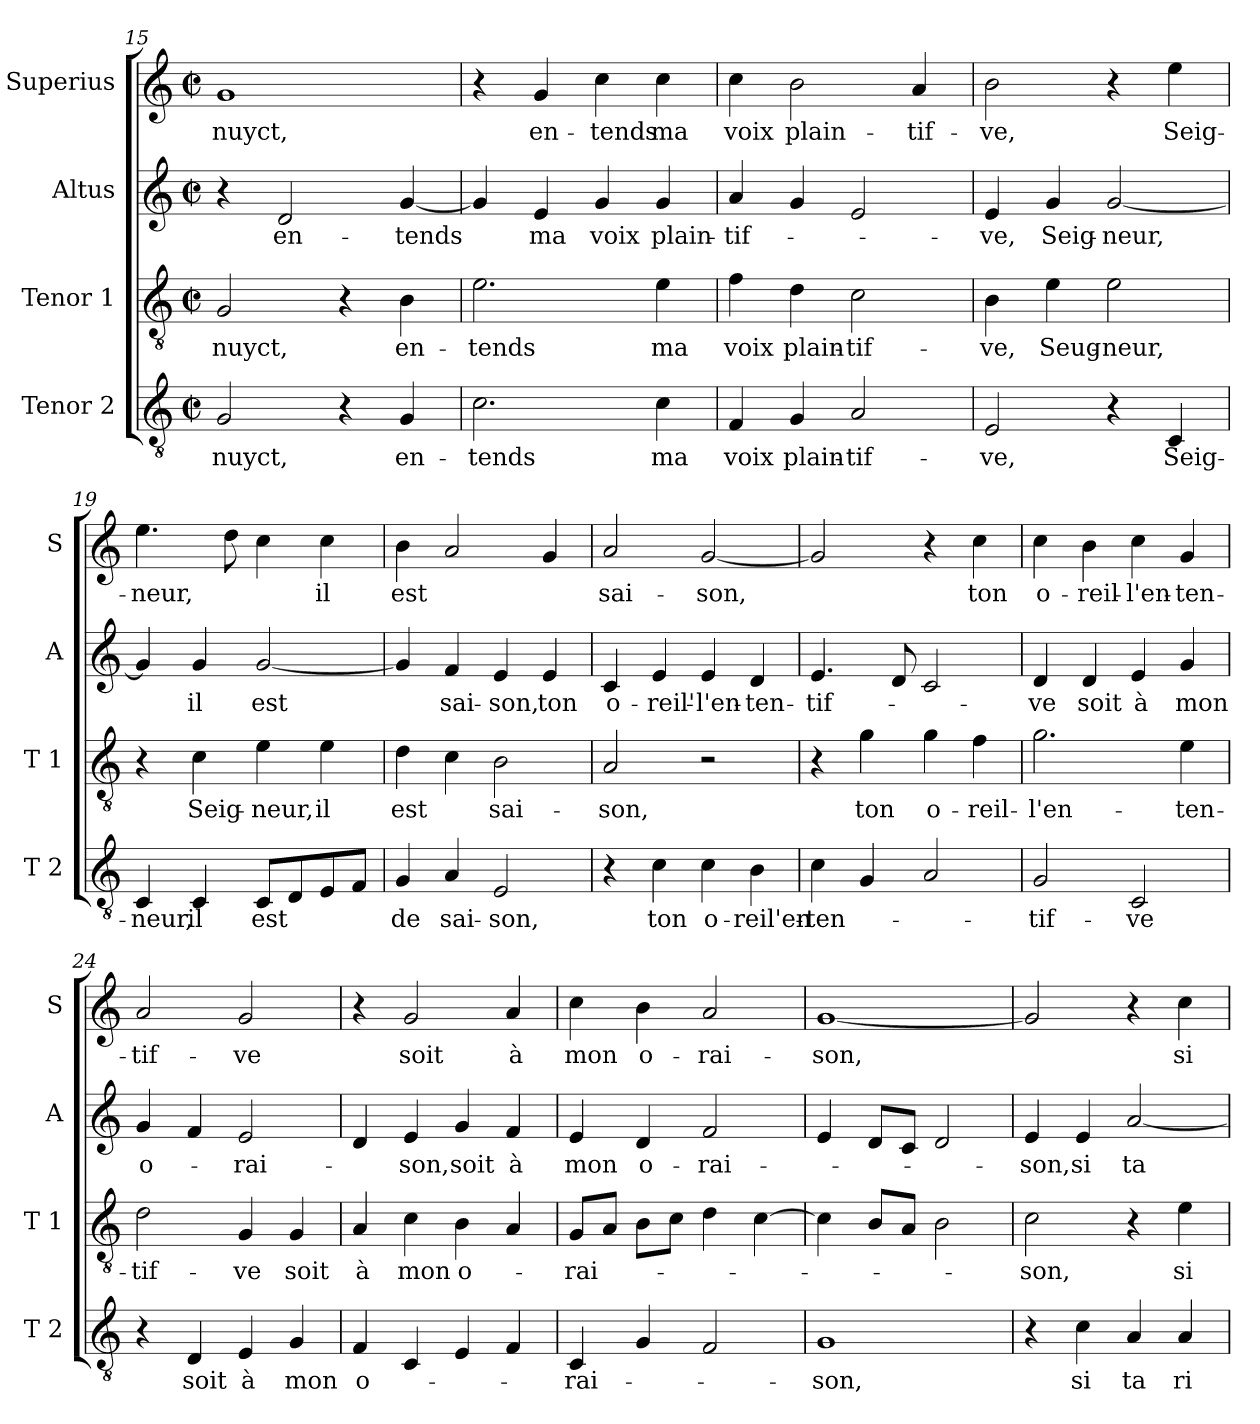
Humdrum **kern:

**kern	**text	**kern	**text	**kern	**text	**kern	**text
*part4	*part4	*part3	*part3	*part2	*part2	*part1	*part1
*staff4	*staff4	*staff3	*staff3	*staff2	*staff2	*staff1	*staff1
*I"Tenor 2	*	*I"Tenor 1	*	*I"Altus	*	*I"Superius	*
*I'T 2	*	*I'T 1	*	*I'A	*	*I'S	*
*clefGv2	*	*clefGv2	*	*clefG2	*	*clefG2	*
*k[]	*	*k[]	*	*k[]	*	*k[]	*
*C:	*	*C:	*	*C:	*	*C:	*
*M2/2	*	*M2/2	*	*M2/2	*	*M2/2	*
*met(c|)	*	*met(c|)	*	*met(c|)	*	*met(c|)	*
=15	=15	=15	=15	=15	=15	=15	=15
2G/	nuyct,	2G/	nuyct,	4r	.	1g	nuyct,
.	.	.	.	2d/	en-	.	.
4r	.	4r	.	.	.	.	.
4G/	en-	4B\	en-	[4g/	-tends	.	.
=16	=16	=16	=16	=16	=16	=16	=16
2.c\	-tends	2.e\	-tends	4g/]	.	4r	.
.	.	.	.	4e/	ma	4g/	en-
.	.	.	.	4g/	voix	4cc\	-tends
4c\	ma	4e\	ma	4g/	plain-	4cc\	ma
=17	=17	=17	=17	=17	=17	=17	=17
4F/	voix	4f\	voix	4a/	-tif-	4cc\	voix
4G/	plain-	4d\	plain-	4g/	.	2b\	plain-
2A/	-tif-	2c\	-tif-	2e/	.	.	.
.	.	.	.	.	.	4a/	-tif-
!!LO:PB:g=z
=18	=18	=18	=18	=18	=18	=18	=18
2E/	-ve,	4B\	-ve,	4e/	-ve,	2b\	-ve,
.	.	4e\	Seug-	4g/	Seig-	.	.
4r	.	2e\	-neur,	[2g/	-neur,	4r	.
4C/	Seig-	.	.	.	.	4ee\	Seig-
=19	=19	=19	=19	=19	=19	=19	=19
4C/	-neur,	4r	.	4g/]	.	4.ee\	-neur,
4C/	il	4c\	Seig-	4g/	il	.	.
.	.	.	.	.	.	8dd\	.
8C/L	est	4e\	-neur,	[2g/	est	4cc\	.
8D/	.	.	.	.	.	.	.
8E/	.	4e\	il	.	.	4cc\	il
8F/J	.	.	.	.	.	.	.
=20	=20	=20	=20	=20	=20	=20	=20
4G/	de	4d\	est	4g/]	.	4b\	est
4A/	sai-	4c\	.	4f/	sai-	2a/	.
2E/	-son,	2B\	sai-	4e/	-son,	.	.
.	.	.	.	4e/	ton	4g/	.
=21	=21	=21	=21	=21	=21	=21	=21
4r	.	2A/	-son,	4c/	o-	2a/	sai-
4c\	ton	.	.	4e/	-reil'-	.	.
4c\	o-	2r	.	4e/	-l'en-	[2g/	-son,
4B\	-reil'en-	.	.	4d/	-ten-	.	.
=22	=22	=22	=22	=22	=22	=22	=22
4c\	-ten-	4r	.	4.e/	-tif-	2g/]	.
4G/	.	4g\	ton	.	.	.	.
.	.	.	.	8d/	.	.	.
2A/	.	4g\	o-	2c/	.	4r	.
.	.	4f\	-reil-	.	.	4cc\	ton
=23	=23	=23	=23	=23	=23	=23	=23
2G/	-tif-	2.g\	-l'en-	4d/	-ve	4cc\	o-
.	.	.	.	4d/	soit	4b\	-reil-
2C/	-ve	.	.	4e/	à	4cc\	-l'en-
.	.	4e\	-ten-	4g/	mon	4g/	-ten-
!!LO:LB:g=z
=24	=24	=24	=24	=24	=24	=24	=24
4r	.	2d\	-tif-	4g/	o-	2a/	-tif-
4D/	soit	.	.	4f/	.	.	.
4E/	à	4G/	-ve	2e/	-rai-	2g/	-ve
4G/	mon	4G/	soit	.	.	.	.
=25	=25	=25	=25	=25	=25	=25	=25
4F/	o-	4A/	à	4d/	.	4r	.
4C/	.	4c\	mon	4e/	-son,	2g/	soit
4E/	.	4B\	o-	4g/	soit	.	.
4F/	.	4A/	.	4f/	à	4a/	à
=26	=26	=26	=26	=26	=26	=26	=26
4C/	-rai-	8G/L	-rai-	4e/	mon	4cc\	mon
.	.	8A/J	.	.	.	.	.
4G/	.	8B\L	.	4d/	o-	4b\	o-
.	.	8c\J	.	.	.	.	.
2F/	.	4d\	.	2f/	-rai-	2a/	-rai-
.	.	[4c\	.	.	.	.	.
=27	=27	=27	=27	=27	=27	=27	=27
1G	-son,	4c\]	.	4e/	.	[1g	-son,
.	.	8B/L	.	8d/L	.	.	.
.	.	8A/J	.	8c/J	.	.	.
.	.	2B\	.	2d/	.	.	.
=28	=28	=28	=28	=28	=28	=28	=28
4r	.	2c\	-son,	4e/	-son,	2g/]	.
4c\	si	.	.	4e/	si	.	.
4A/	ta	4r	.	[2a/	ta	4r	.
4A/	ri-	4e\	si	.	.	4cc\	si
=	=	=	=	=	=	=	=
*-	*-	*-	*-	*-	*-	*-	*-
